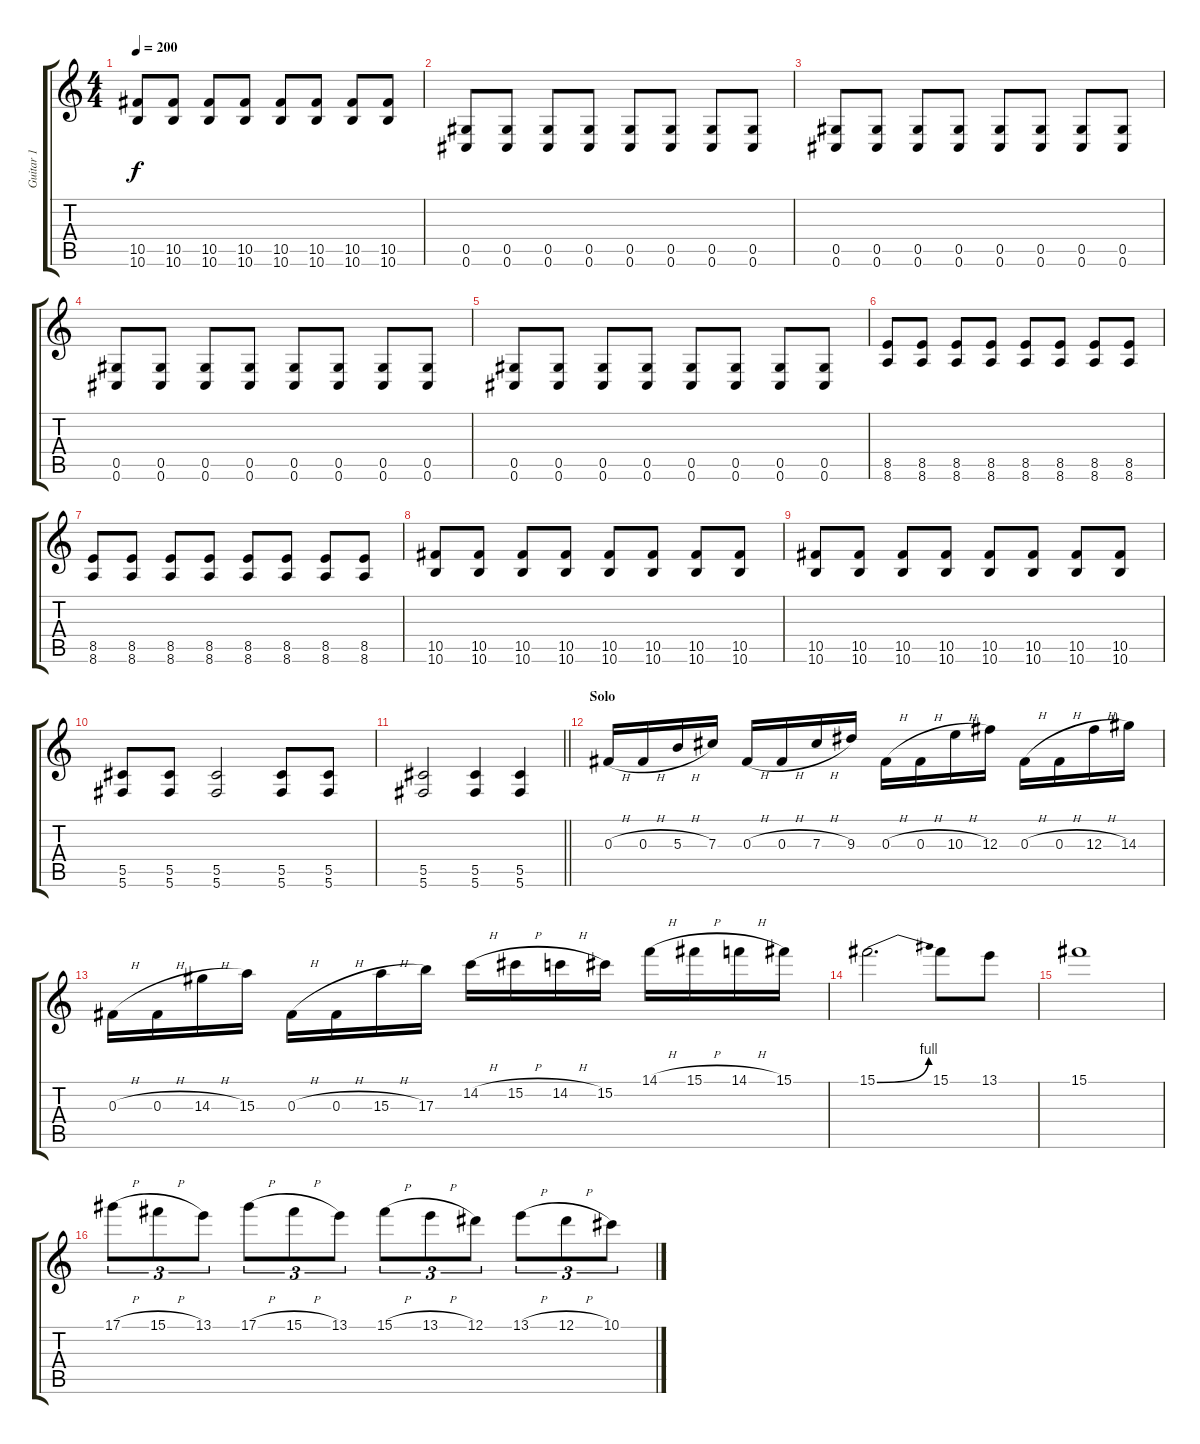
\track ("Guitar 1" "Guitar 1") {instrument distortionguitar}
\staff {score tabs}
\tuning (Eb4 Bb3 Gb3 Db3 Ab2 Db2) {hide}
\ts (4 4)
\tempo 200
\clef g2
\ks c
(10.5 10.6).8{dy f} (10.5 10.6).8 (10.5 10.6).8 (10.5 10.6).8 (10.5 10.6).8 (10.5 10.6).8 (10.5 10.6).8 (10.5 10.6).8 |
(0.5 0.6).8 (0.5 0.6).8 (0.5 0.6).8 (0.5 0.6).8 (0.5 0.6).8 (0.5 0.6).8 (0.5 0.6).8 (0.5 0.6).8 |
(0.5 0.6).8 (0.5 0.6).8 (0.5 0.6).8 (0.5 0.6).8 (0.5 0.6).8 (0.5 0.6).8 (0.5 0.6).8 (0.5 0.6).8 |
(0.5 0.6).8 (0.5 0.6).8 (0.5 0.6).8 (0.5 0.6).8 (0.5 0.6).8 (0.5 0.6).8 (0.5 0.6).8 (0.5 0.6).8 |
(0.5 0.6).8 (0.5 0.6).8 (0.5 0.6).8 (0.5 0.6).8 (0.5 0.6).8 (0.5 0.6).8 (0.5 0.6).8 (0.5 0.6).8 |
(8.5 8.6).8 (8.5 8.6).8 (8.5 8.6).8 (8.5 8.6).8 (8.5 8.6).8 (8.5 8.6).8 (8.5 8.6).8 (8.5 8.6).8 |
(8.5 8.6).8 (8.5 8.6).8 (8.5 8.6).8 (8.5 8.6).8 (8.5 8.6).8 (8.5 8.6).8 (8.5 8.6).8 (8.5 8.6).8 |
(10.5 10.6).8 (10.5 10.6).8 (10.5 10.6).8 (10.5 10.6).8 (10.5 10.6).8 (10.5 10.6).8 (10.5 10.6).8 (10.5 10.6).8 |
(10.5 10.6).8 (10.5 10.6).8 (10.5 10.6).8 (10.5 10.6).8 (10.5 10.6).8 (10.5 10.6).8 (10.5 10.6).8 (10.5 10.6).8 |
(5.5 5.6).8 (5.5 5.6).8 (5.5 5.6).2 (5.5 5.6).8 (5.5 5.6).8 |
\barLineRight lightlight
(5.5 5.6).2 (5.5 5.6).4 (5.5 5.6).4 |
\section ("" "Solo")
0.3{h}.16 0.3{h}.16 5.3{h}.16 7.3.16 0.3{h}.16 0.3{h}.16 7.3{h}.16 9.3.16 0.3{h}.16 0.3{h}.16 10.3{h}.16 12.3.16 0.3{h}.16 0.3{h}.16 12.3{h}.16 14.3.16 |
0.3{h}.16 0.3{h}.16 14.3{h}.16 15.3.16 0.3{h}.16 0.3{h}.16 15.3{h}.16 17.3.16 14.2{h}.16 15.2{h}.16 14.2{h}.16 15.2.16 14.1{h}.16 15.1{h}.16 14.1{h}.16 15.1.16 |
15.1{be (bend 0 0 60 4)}.2{d} 15.1.8 13.1.8 |
15.1.1 |
17.1{h}.8{tu (3 2)} 15.1{h}.8{tu (3 2)} 13.1.8{tu (3 2)} 17.1{h}.8{tu (3 2)} 15.1{h}.8{tu (3 2)} 13.1.8{tu (3 2)} 15.1{h}.8{tu (3 2)} 13.1{h}.8{tu (3 2)} 12.1.8{tu (3 2)} 13.1{h}.8{tu (3 2)} 12.1{h}.8{tu (3 2)} 10.1.8{tu (3 2)}
